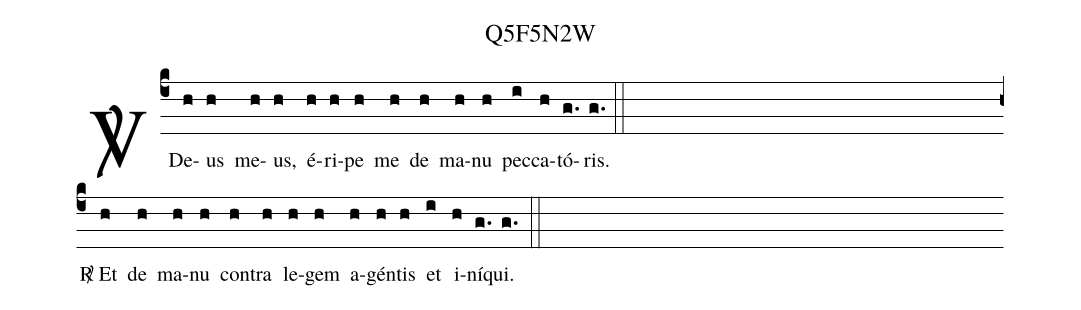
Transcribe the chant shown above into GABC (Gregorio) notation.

name: Q5F5N2W;
%%
(c4) <sp>V/</sp> De(h)us(h) me(h)us,(h) é(h)ri(h)pe(h) me(h) de(h) ma(h)nu(h) pec(i)ca(h)tó(g.)ris.(g.) (::Z)
<sp>R/</sp> Et(h) de(h) ma(h)nu(h) con(h)tra(h) le(h)gem(h) a(h)gén(h)tis(h) et(i) i(h)ní(g.)qui.(g.) (::)
